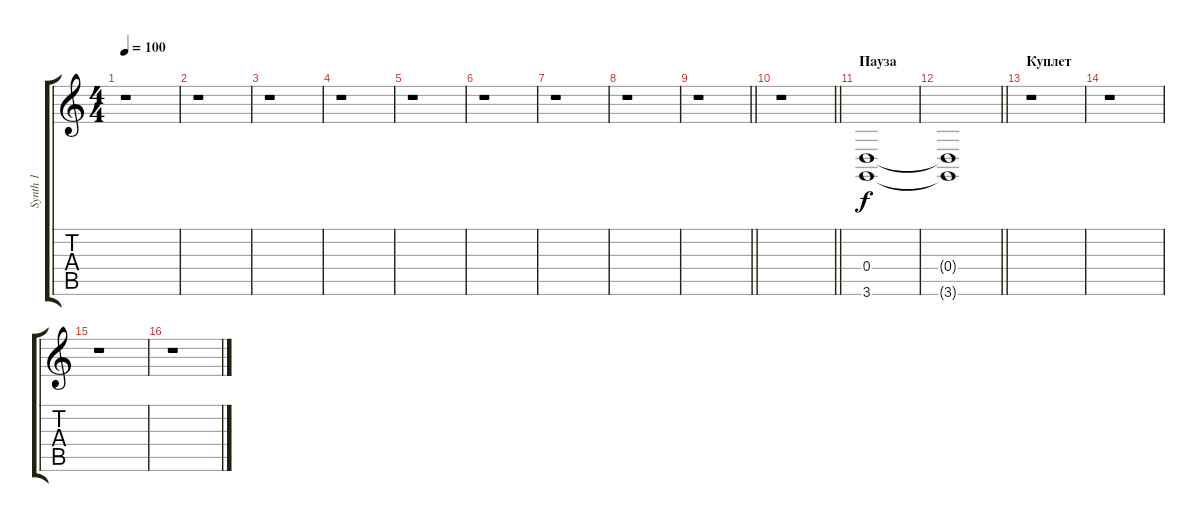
\track ("Synth 1" "Synth 1") {instrument synthstrings1}
\staff {score tabs}
\tuning (E4 B3 G3 D3 A2 E2) {hide}
\ts (4 4)
\tempo 100
\clef g2
\ks c
r.1{dy f} |
r.1 |
r.1 |
r.1 |
r.1 |
r.1 |
r.1 |
r.1 |
\barLineRight lightlight
r.1 |
\barLineRight lightlight
r.1 |
\section ("" "Пауза")
(0.4 3.6).1 |
\barLineRight lightlight
(0.4{t} 3.6{t}).1 |
\section ("" "Куплет")
r.1 |
r.1 |
r.1 |
r.1
